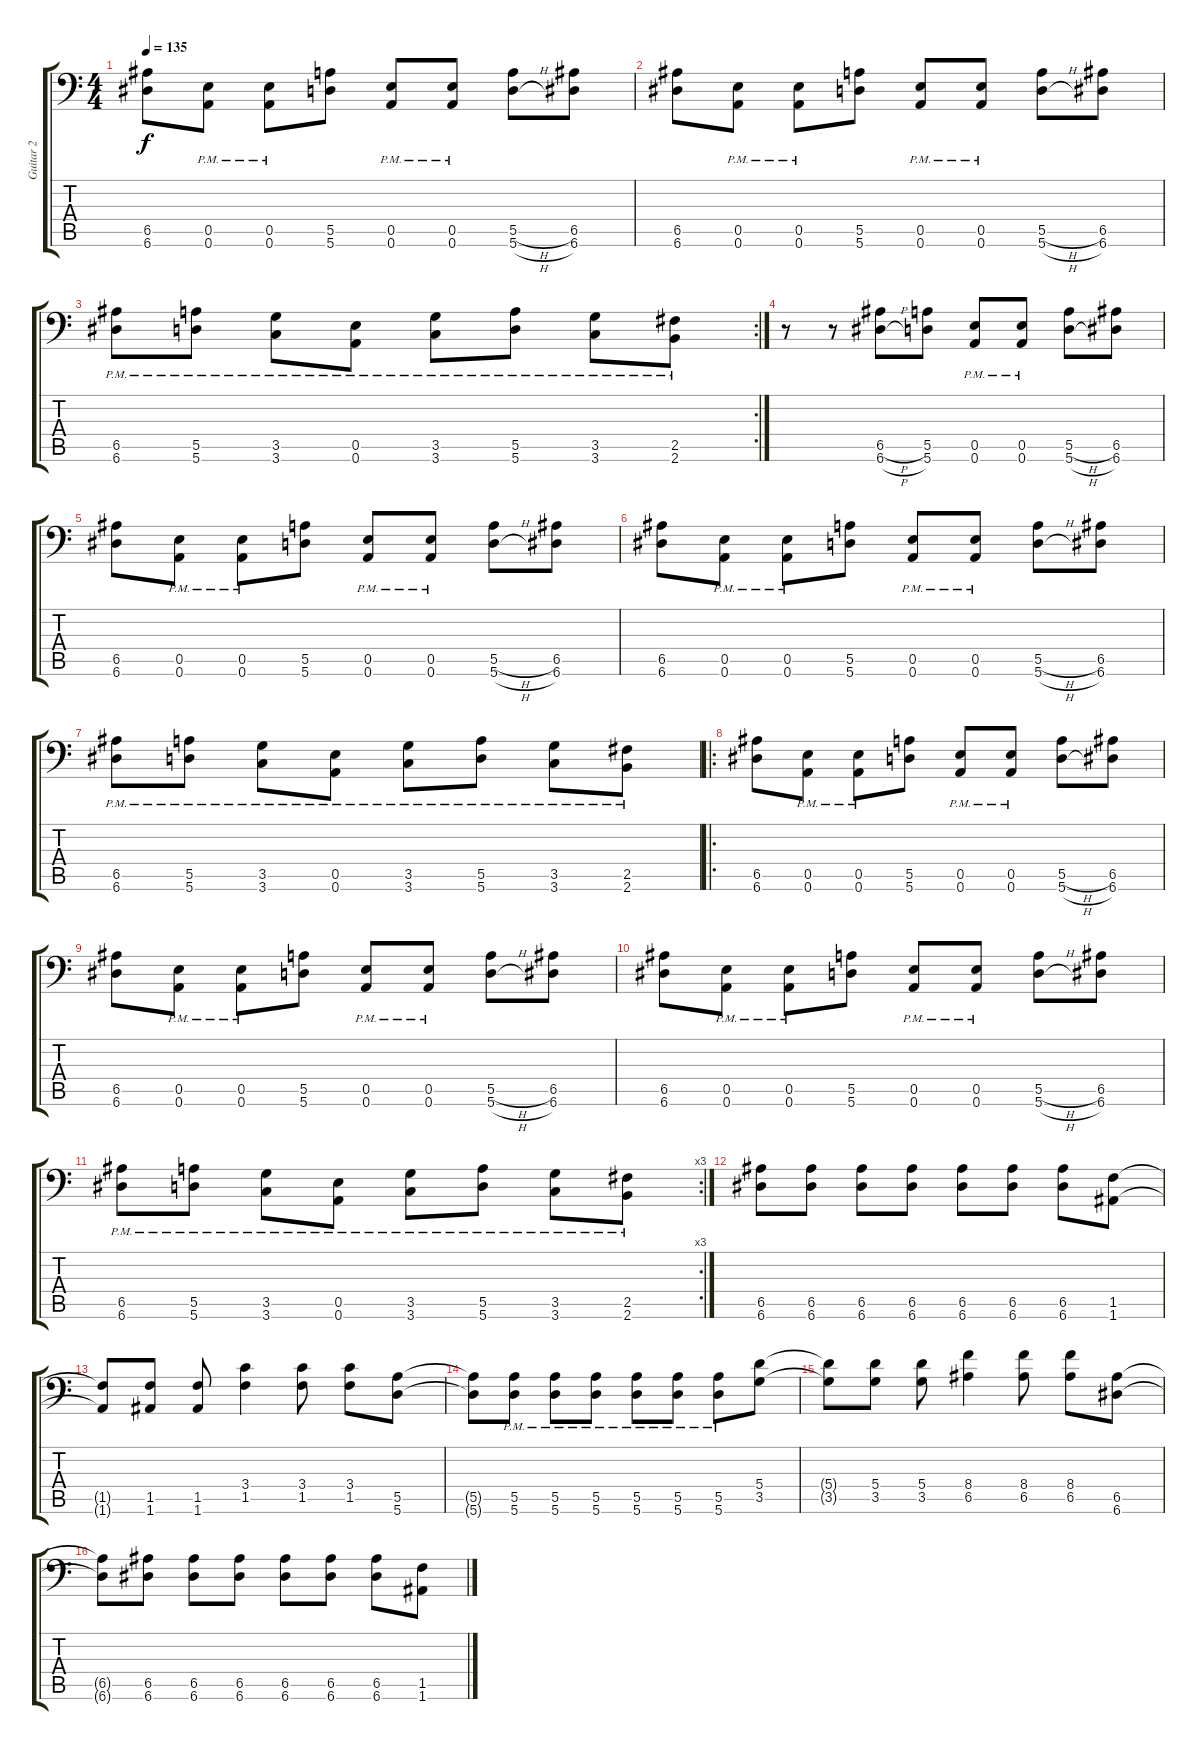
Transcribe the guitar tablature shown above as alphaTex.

\track ("Guitar 2" "Guitar 2") {instrument overdrivenguitar}
\staff {score tabs}
\tuning (B3 Gb3 D3 A2 E2 A1) {hide}
\ts (4 4)
\tempo 135
\clef f4
\ks c
(6.5 6.6).8{dy f} (0.5{pm} 0.6{pm}).8 (0.5{pm} 0.6{pm}).8 (5.5 5.6).8 (0.5{pm} 0.6{pm}).8 (0.5{pm} 0.6{pm}).8 (5.5{h} 5.6{h}).8 (6.5 6.6).8 |
(6.5 6.6).8 (0.5{pm} 0.6{pm}).8 (0.5{pm} 0.6{pm}).8 (5.5 5.6).8 (0.5{pm} 0.6{pm}).8 (0.5{pm} 0.6{pm}).8 (5.5{h} 5.6{h}).8 (6.5 6.6).8 |
\rc 2
(6.5{pm} 6.6{pm}).8 (5.5{pm} 5.6{pm}).8 (3.5{pm} 3.6{pm}).8 (0.5{pm} 0.6{pm}).8 (3.5{pm} 3.6{pm}).8 (5.5{pm} 5.6{pm}).8 (3.5{pm} 3.6{pm}).8 (2.5{pm} 2.6{pm}).8 |
r.8 r.8 (6.5{h} 6.6{h}).8 (5.5 5.6).8 (0.5{pm} 0.6{pm}).8 (0.5{pm} 0.6{pm}).8 (5.5{h} 5.6{h}).8 (6.5 6.6).8 |
(6.5 6.6).8 (0.5{pm} 0.6{pm}).8 (0.5{pm} 0.6{pm}).8 (5.5 5.6).8 (0.5{pm} 0.6{pm}).8 (0.5{pm} 0.6{pm}).8 (5.5{h} 5.6{h}).8 (6.5 6.6).8 |
(6.5 6.6).8 (0.5{pm} 0.6{pm}).8 (0.5{pm} 0.6{pm}).8 (5.5 5.6).8 (0.5{pm} 0.6{pm}).8 (0.5{pm} 0.6{pm}).8 (5.5{h} 5.6{h}).8 (6.5 6.6).8 |
(6.5{pm} 6.6{pm}).8 (5.5{pm} 5.6{pm}).8 (3.5{pm} 3.6{pm}).8 (0.5{pm} 0.6{pm}).8 (3.5{pm} 3.6{pm}).8 (5.5{pm} 5.6{pm}).8 (3.5{pm} 3.6{pm}).8 (2.5{pm} 2.6{pm}).8 |
\ro
(6.5 6.6).8 (0.5{pm} 0.6{pm}).8 (0.5{pm} 0.6{pm}).8 (5.5 5.6).8 (0.5{pm} 0.6{pm}).8 (0.5{pm} 0.6{pm}).8 (5.5{h} 5.6{h}).8 (6.5 6.6).8 |
(6.5 6.6).8 (0.5{pm} 0.6{pm}).8 (0.5{pm} 0.6{pm}).8 (5.5 5.6).8 (0.5{pm} 0.6{pm}).8 (0.5{pm} 0.6{pm}).8 (5.5{h} 5.6{h}).8 (6.5 6.6).8 |
(6.5 6.6).8 (0.5{pm} 0.6{pm}).8 (0.5{pm} 0.6{pm}).8 (5.5 5.6).8 (0.5{pm} 0.6{pm}).8 (0.5{pm} 0.6{pm}).8 (5.5{h} 5.6{h}).8 (6.5 6.6).8 |
\rc 3
(6.5{pm} 6.6{pm}).8 (5.5{pm} 5.6{pm}).8 (3.5{pm} 3.6{pm}).8 (0.5{pm} 0.6{pm}).8 (3.5{pm} 3.6{pm}).8 (5.5{pm} 5.6{pm}).8 (3.5{pm} 3.6{pm}).8 (2.5{pm} 2.6{pm}).8 |
(6.5 6.6).8 (6.5 6.6).8 (6.5 6.6).8 (6.5 6.6).8 (6.5 6.6).8 (6.5 6.6).8 (6.5 6.6).8 (1.5 1.6).8 |
(1.5{t} 1.6{t}).8 (1.5 1.6).8 (1.5 1.6).8 (3.4 1.5).4 (3.4 1.5).8 (3.4 1.5).8 (5.5 5.6).8 |
(5.5{t} 5.6{t}).8 (5.5{pm} 5.6{pm}).8 (5.5{pm} 5.6{pm}).8 (5.5{pm} 5.6{pm}).8 (5.5{pm} 5.6{pm}).8 (5.5{pm} 5.6{pm}).8 (5.5{pm} 5.6{pm}).8 (5.4 3.5).8 |
(5.4{t} 3.5{t}).8 (5.4 3.5).8 (5.4 3.5).8 (8.4 6.5).4 (8.4 6.5).8 (8.4 6.5).8 (6.5 6.6).8 |
(6.5{t} 6.6{t}).8 (6.5 6.6).8 (6.5 6.6).8 (6.5 6.6).8 (6.5 6.6).8 (6.5 6.6).8 (6.5 6.6).8 (1.5 1.6).8
